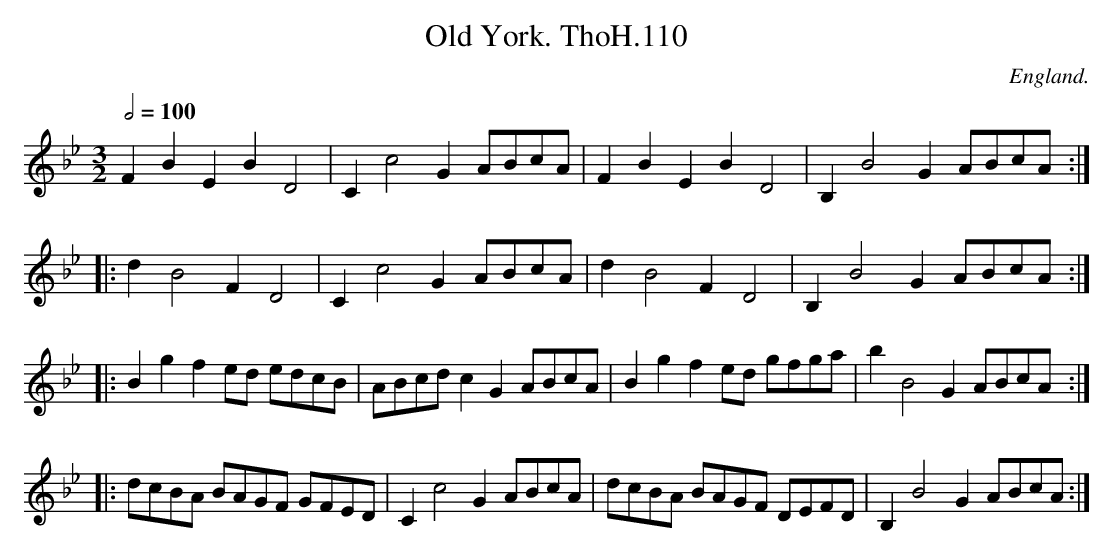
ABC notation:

X:1
T:Old York. ThoH.110
Q:1/2=100
M:3/2
L:1/4
O:England.
K:Bb
FBEBD2|Cc2GA/B/c/A/|FBEBD2|B,B2GA/B/c/A/:|
|:dB2FD2|Cc2GA/B/c/A/|dB2FD2|B,B2GA/B/c/A/:|
L:1/8
|:B2g2f2ed edcB|ABcdc2G2ABcA|B2g2f2ed gfga|b2B4G2ABcA:|
|:dcBA BAGF GFED|C2c4G2ABcA|dcBA BAGF DEFD|B,2B4G2ABcA:|
